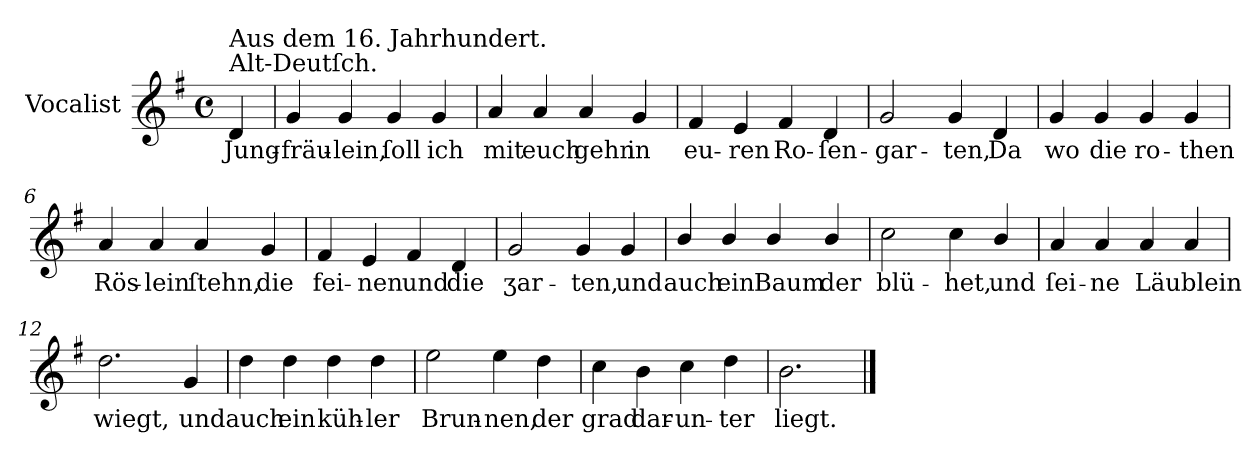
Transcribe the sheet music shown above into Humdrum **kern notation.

**kern	**text
*part1	*part1
*staff1	*staff1
*I"Vocalist	*
*k[f#]	*
*G:	*
*M4/4	*
*met(c)	*
=	=
!LO:TX:a:t=Alt-Deutſch.	!
!LO:TX:a:t=Aus dem 16. Jahrhundert.	!
4d	Jung-
=1	=1
4g	-fräu-
4g	-lein,
4g	ſoll
4g	ich
=2	=2
4a	mit
4a	euch
4a	gehn
4g	in
=3	=3
4f#	eu-
4e	-ren
4f#	Ro-
4d	-ſen-
=4	=4
2g	-gar-
4g	-ten,
4d	Da
=5	=5
4g	wo
4g	die
4g	ro-
4g	-then
=6	=6
4a	Rös-
4a	-lein
4a	ſtehn,
4g	die
=7	=7
4f#	fei-
4e	-nen
4f#	und
4d	die
=8	=8
2g	ʒar-
4g	-ten,
4g	und
=9	=9
4b/	auch
4b/	ein
4b/	Baum
4b/	der
=10	=10
2cc	blü-
4cc	-het,
4b/	und
=11	=11
4a	ſei-
4a	-ne
4a	Läublein
4a	.
=12	=12
2.dd	wiegt,
4g	und
=13	=13
4dd	auch
4dd	ein
4dd	küh-
4dd	-ler
=14	=14
2ee	Brun-
4ee	-nen,
4dd	der
=15	=15
4cc	grad
4b	dar-
4cc	-un-
4dd	-ter
=16	=16
2.b	liegt.
==	==
*-	*-
